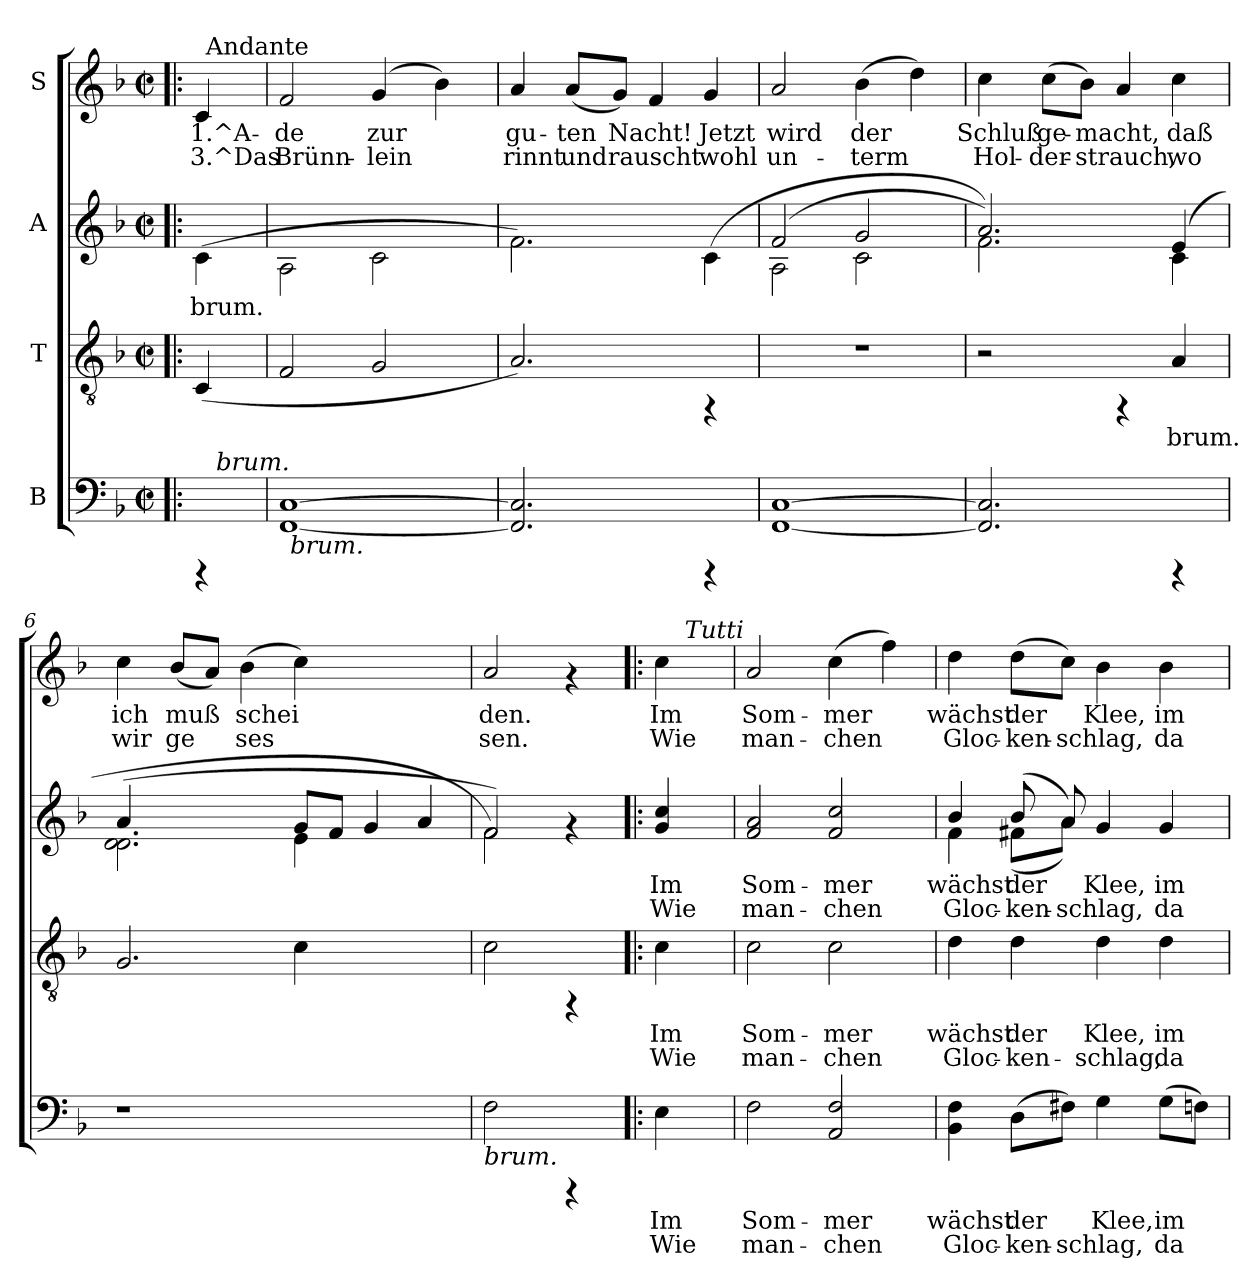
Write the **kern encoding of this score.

**kern	**text	**text	**kern	**text	**text	**kern	**text	**text	**kern	**text	**text
*part4	*part4	*part4	*part3	*part3	*part3	*part2	*part2	*part2	*part1	*part1	*part1
*staff4	*staff4	*staff4	*staff3	*staff3	*staff3	*staff2	*staff2	*staff2	*staff1	*staff1	*staff1
*I"B	*	*	*I"T	*	*	*I"A	*	*	*I"S	*	*
!!LO:PB:g=z
*stria5	*	*	*stria5	*	*	*stria5	*	*	*stria5	*	*
*clefF4	*	*	*clefGv2	*	*	*clefG2	*	*	*clefG2	*	*
*k[b-]	*	*	*k[b-]	*	*	*k[b-]	*	*	*k[b-]	*	*
*F:	*	*	*F:	*	*	*F:	*	*	*F:	*	*
*M2/2	*	*	*M2/2	*	*	*M2/2	*	*	*M2/2	*	*
*met(c|)	*	*	*met(c|)	*	*	*met(c|)	*	*	*met(c|)	*	*
=1!|:	=1!|:	=1!|:	=1!|:	=1!|:	=1!|:	=1!|:	=1!|:	=1!|:	=1!|:	=1!|:	=1!|:
!	!	!	!	!LO:LY:b:cj	!	!	!LO:LY:b:rj	!	!	!LO:LY:b:rj	!LO:LY:b:rj
*^	*	*	*	*	*	*	*	*	*^	*	*
4rCCC	32ryy	.	.	(<4C/	.	.	(<4c\	brum.-	.	4c/	64ryy	1.^A-	-3.^Das
!	!	!	!	!	!	!	!	!	!	!	!LO:TX:a:t=Andante	!	!
.	.	.	.	.	.	.	.	.	.	.	8...ryy	.	.
!	!LO:TX:a:i:t=brum.	!	!	!	!	!	!	!	!	!	!	!	!
.	8..ryy	.	.	.	.	.	.	.	.	.	.	.	.
=2	=2	=2	=2	=2	=2	=2	=2	=2	=2	=2	=2	=2	=2
!	!	!LO:LY:b:cj	!	!	!LO:LY:b:cj	!	!	!LO:LY:b:rj	!	!	!	!LO:LY:b:rj	!LO:LY:b:rj
*	*	*	*	*	*	*	*	*	*	*v	*v	*	*
[>1C [<1FF	64ryy	.	.	2F/	.	.	2A\	--	.	2f/	de	Brünn-
!	!LO:TX:b:i:t=brum.	!	!	!	!	!	!	!	!	!	!	!
.	2ryy	.	.	.	.	.	.	.	.	.	.	.
!	!	!	!	!	!LO:LY:b:cj	!	!	!LO:LY:b:rj	!	!	!LO:LY:b:rj	!LO:LY:b:rj
.	.	.	.	2G/	.	.	2c\	--	.	(>4g/	-zur	lein
.	4ryy	.	.	.	.	.	.	.	.	.	.	.
!	!	!	!	!	!	!	!	!	!	!	!LO:LY:b:rj	!LO:LY:b:rj
.	.	.	.	.	.	.	.	.	.	4b-\)	.	.
.	8...ryy	.	.	.	.	.	.	.	.	.	.	.
=3	=3	=3	=3	=3	=3	=3	=3	=3	=3	=3	=3	=3
!	!	!LO:LY:b:cj	!	!	!LO:LY:b:cj	!	!	!LO:LY:b:rj	!	!	!LO:LY:b:rj	!LO:LY:b:rj
*v	*v	*	*	*	*	*	*	*	*	*	*	*
2.C/] 2.FF/]	.	.	2.A/)	.	.	2.f\)	--	.	4a/	gu-	-rinnt
!	!	!	!	!	!	!	!	!	!	!LO:LY:b:rj	!LO:LY:b:rj
.	.	.	.	.	.	.	.	.	(<8a/L	ten	und
!	!	!	!	!	!	!	!	!	!	!LO:LY:b:rj	!LO:LY:b:rj
.	.	.	.	.	.	.	.	.	8g/J)	Nacht!	rauscht
!	!	!	!	!	!	!	!	!	!	!LO:LY:b:rj	!LO:LY:b:rj
.	.	.	.	.	.	.	.	.	4f/	.	.
!	!	!	!	!	!	!	!LO:LY:b:rj	!	!	!LO:LY:b:rj	!LO:LY:b:rj
4rCCC	.	.	4rFF	.	.	(<4c\	--	.	4g/	Jetzt	wohl
=4	=4	=4	=4	=4	=4	=4	=4	=4	=4	=4	=4
!	!LO:LY:b:cj	!	!	!	!	!	!LO:LY:b:rj	!	!	!LO:LY:b:rj	!LO:LY:b:rj
*	*	*	*	*	*	*^	*	*	*	*	*
[>1C [<1FF	.	.	1r	.	.	(>2f/	2A\	--	.	2a/	wird	un-
!	!	!	!	!	!	!	!	!LO:LY:b:rj	!	!	!LO:LY:b:rj	!LO:LY:b:rj
.	.	.	.	.	.	2g/	2c\	--	.	(>4b-\	-der	term
!	!	!	!	!	!	!	!	!	!	!	!LO:LY:b:rj	!LO:LY:b:rj
.	.	.	.	.	.	.	.	.	.	4dd\)	.	.
=5	=5	=5	=5	=5	=5	=5	=5	=5	=5	=5	=5	=5
!	!LO:LY:b:cj	!	!	!	!	!	!	!LO:LY:b:rj	!	!	!LO:LY:b:rj	!LO:LY:b:rj
2.C/] 2.FF/]	.	.	2r	.	.	2.a/)	2.f\)	--	.	4cc\	Schluß	Hol-
!	!	!	!	!	!	!	!	!	!	!	!LO:LY:b:rj	!LO:LY:b:rj
.	.	.	.	.	.	.	.	.	.	(>8cc\L	-ge-	-der-
!	!	!	!	!	!	!	!	!	!	!	!LO:LY:b:rj	!LO:LY:b:rj
.	.	.	.	.	.	.	.	.	.	8b-\J)	-macht,	strauch,
!	!	!	!	!	!	!	!	!	!	!	!LO:LY:b:rj	!LO:LY:b:rj
.	.	.	4rFF	.	.	.	.	.	.	4a/	.	.
!	!	!	!	!LO:LY:b:cj	!	!	!	!LO:LY:b:rj	!	!	!LO:LY:b:rj	!LO:LY:b:rj
4rCCC	.	.	4A/	brum.	.	(>4e/	4c\	--	.	4cc\	daß	wo
!!LO:LB:g=z
=6	=6	=6	=6	=6	=6	=6	=6	=6	=6	=6	=6	=6
!	!	!	!	!LO:LY:b:cj	!	!	!	!LO:LY:b:rj	!	!	!LO:LY:b:rj	!LO:LY:b:rj
1r	.	.	2.G/	.	.	(<2.d\ 2.d\	4a/	--	.	4cc\	ich	wir
!	!	!	!	!	!	!	!	!	!	!	!LO:LY:b:rj	!LO:LY:b:rj
.	.	.	.	.	.	.	2ryy	.	.	(<8b-/L	muß	ge-
!	!	!	!	!	!	!	!	!	!	!	!LO:LY:b:rj	!LO:LY:b:rj
.	.	.	.	.	.	.	.	.	.	8a/J)	--	--
!	!	!	!	!	!	!	!	!	!	!	!LO:LY:b:rj	!LO:LY:b:rj
.	.	.	.	.	.	.	.	.	.	(>4b-\	-schei-	-ses-
!	!	!	!	!LO:LY:b:cj	!	!	!	!LO:LY:b:rj	!	!	!	!
!	!	!	!	!	!	!	!	!LO:LY:b:rj	!	!	!LO:LY:b:rj	!LO:LY:b:rj
.	.	.	4c\	.	.	8g/L	4e\	--	.	4cc\)	--	-
!	!	!	!	!	!	!	!	!LO:LY:b:rj	!	!	!	!
.	.	.	.	.	.	8f/J	.	--	.	.	.	.
!	!	!	!	!	!	!	!	!LO:LY:b:rj	!	!	!	!
2ryy	.	.	2ryy	.	.	4g/	2ryy	--	.	2ryy	.	.
.	.	.	.	.	.	4a/	.	.	.	.	.	.
=7	=7	=7	=7	=7	=7	=7	=7	=7	=7	=7	=7	=7
!LO:TX:b:i:t=brum.	!	!	!	!	!	!	!	!	!	!	!	!
!	!LO:LY:b:cj	!	!	!LO:LY:b:cj	!	!	!	!LO:LY:b:rj	!	!	!LO:LY:b:rj	!LO:LY:b:rj
2F\	.	.	2c\	.	.	2f/)	2f\)	--	.	2a/	den.	sen.
4rCCC	.	.	4rFF	.	.	4rf	4ryy	.	.	4rf	.	.
=8!|:	=8!|:	=8!|:	=8!|:	=8!|:	=8!|:	=8!|:	=8!|:	=8!|:	=8!|:	=8!|:	=8!|:	=8!|:
!	!LO:LY:b:cj	!LO:LY:b:cj	!	!LO:LY:b:cj	!LO:LY:b:cj	!	!	!LO:LY:b:rj	!LO:LY:b:rj	!	!LO:LY:b:rj	!LO:LY:b:rj
*	*	*	*	*	*	*v	*v	*	*	*^	*	*
4E\	Im	Wie	4c\	Im	Wie	4cc/ 4g/	-Im	Wie	4cc\	16.ryy	Im	Wie
!	!	!	!	!	!	!	!	!	!	!LO:TX:a:i:t=Tutti	!	!
.	.	.	.	.	.	.	.	.	.	8ryy	.	.
.	.	.	.	.	.	.	.	.	.	32ryy	.	.
=9	=9	=9	=9	=9	=9	=9	=9	=9	=9	=9	=9	=9
!	!LO:LY:b:cj	!LO:LY:b:cj	!	!LO:LY:b:cj	!LO:LY:b:cj	!	!LO:LY:b:rj	!LO:LY:b:rj	!	!	!LO:LY:b:rj	!LO:LY:b:rj
*	*	*	*	*	*	*	*	*	*v	*v	*	*
2F\	Som-	-man-	2c\	Som-	-man-	2a/ 2f/	Som-	-man-	2a/	Som-	-man-
!	!LO:LY:b:cj	!LO:LY:b:cj	!	!LO:LY:b:cj	!LO:LY:b:cj	!	!LO:LY:b:rj	!LO:LY:b:rj	!	!LO:LY:b:rj	!LO:LY:b:rj
2F/ 2AA/	-mer	chen	2c\	-mer	chen	2cc/ 2f/	-mer	chen	(>4cc\	-mer	chen
!	!	!	!	!	!	!	!	!	!	!LO:LY:b:rj	!LO:LY:b:rj
.	.	.	.	.	.	.	.	.	4ff\)	.	.
=10	=10	=10	=10	=10	=10	=10	=10	=10	=10	=10	=10
!	!LO:LY:b:cj	!LO:LY:b:cj	!	!LO:LY:b:cj	!LO:LY:b:cj	!	!LO:LY:b:rj	!LO:LY:b:rj	!	!LO:LY:b:rj	!LO:LY:b:rj
*	*	*	*	*	*	*^	*	*	*	*	*
4F\ 4BB-\	wächst	Gloc-	4d\	wächst	Gloc-	4b-/	4f\	wächst	Gloc-	4dd\	wächst	Gloc-
!	!LO:LY:b:cj	!LO:LY:b:cj	!	!LO:LY:b:cj	!LO:LY:b:cj	!	!	!LO:LY:b:rj	!LO:LY:b:rj	!	!LO:LY:b:rj	!LO:LY:b:rj
(>8D\L	-der	ken-	4d\	-der	ken-	(>8b-/L	(<8f#X\L	der	ken-	(>8dd\L	-der	ken-
!	!LO:LY:b:cj	!LO:LY:b:cj	!	!	!	!	!	!LO:LY:b:rj	!LO:LY:b:rj	!	!LO:LY:b:rj	!LO:LY:b:rj
8F#X\J)	-	schlag,	.	.	.	8a/)	8a\J)	-	schlag,	8cc\J)	-	schlag,
!	!LO:LY:b:cj	!LO:LY:b:cj	!	!LO:LY:b:cj	!LO:LY:b:cj	!	!	!LO:LY:b:rj	!LO:LY:b:rj	!	!LO:LY:b:rj	!LO:LY:b:rj
4G\	Klee,	.	4d\	-Klee,	schlag,	4g/	2ryy	-Klee,	.	4b-\	Klee,	.
!	!LO:LY:b:cj	!LO:LY:b:cj	!	!LO:LY:b:cj	!LO:LY:b:cj	!	!	!LO:LY:b:rj	!LO:LY:b:rj	!	!LO:LY:b:rj	!LO:LY:b:rj
(>8G\L	im	da	4d\	im	da	4g/	.	im	da	4b-\	im	da
!	!LO:LY:b:cj	!LO:LY:b:cj	!	!	!	!	!	!	!	!	!	!
8Fn\J)	.	.	.	.	.	.	.	.	.	.	.	.
*	*	*	*	*	*	*v	*v	*	*	*	*	*
=	=	=	=	=	=	=	=	=	=	=	=
*-	*-	*-	*-	*-	*-	*-	*-	*-	*-	*-	*-
